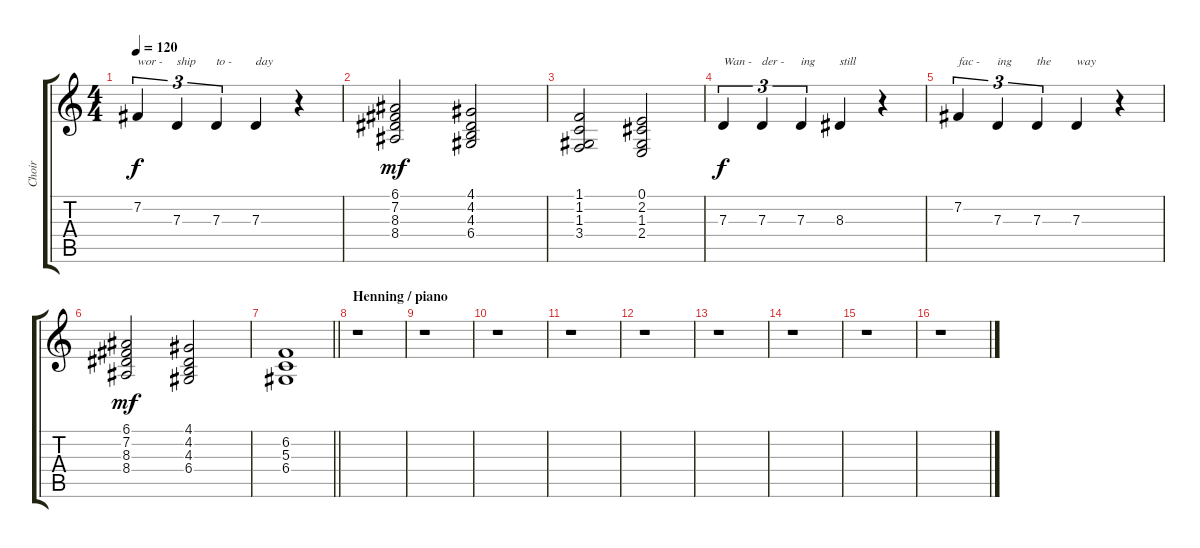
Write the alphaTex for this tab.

\track ("Choir" "Choir") {instrument choiraahs}
\staff {score tabs}
\tuning (E4 B3 G3 D3 A2 E2) {hide}
\ts (4 4)
\tempo 120
\clef g2
\ks c
7.2.4{tu (3 2) txt "wor -" dy f} 7.3.4{tu (3 2) txt "ship"} 7.3.4{tu (3 2) txt "to -"} 7.3.4{txt "day"} r.4 |
(6.1 7.2 8.3 8.4).2{dy mf balance 6} (4.1 4.2 4.3 6.4).2 |
(1.1 1.2 1.3 3.4).2 (0.1 2.2 1.3 2.4).2 |
7.3.4{tu (3 2) txt "Wan -" dy f balance 8} 7.3.4{tu (3 2) txt "der -"} 7.3.4{tu (3 2) txt "ing"} 8.3.4{txt "still"} r.4 |
7.2.4{tu (3 2) txt "fac -"} 7.3.4{tu (3 2) txt "ing"} 7.3.4{tu (3 2) txt "the"} 7.3.4{txt "way"} r.4 |
(6.1 7.2 8.3 8.4).2{dy mf balance 6} (4.1 4.2 4.3 6.4).2 |
\barLineRight lightlight
(6.2 5.3 6.4).1 |
\section ("" "Henning / piano")
r.1 |
r.1 |
r.1 |
r.1 |
r.1 |
r.1 |
r.1 |
r.1 |
r.1
